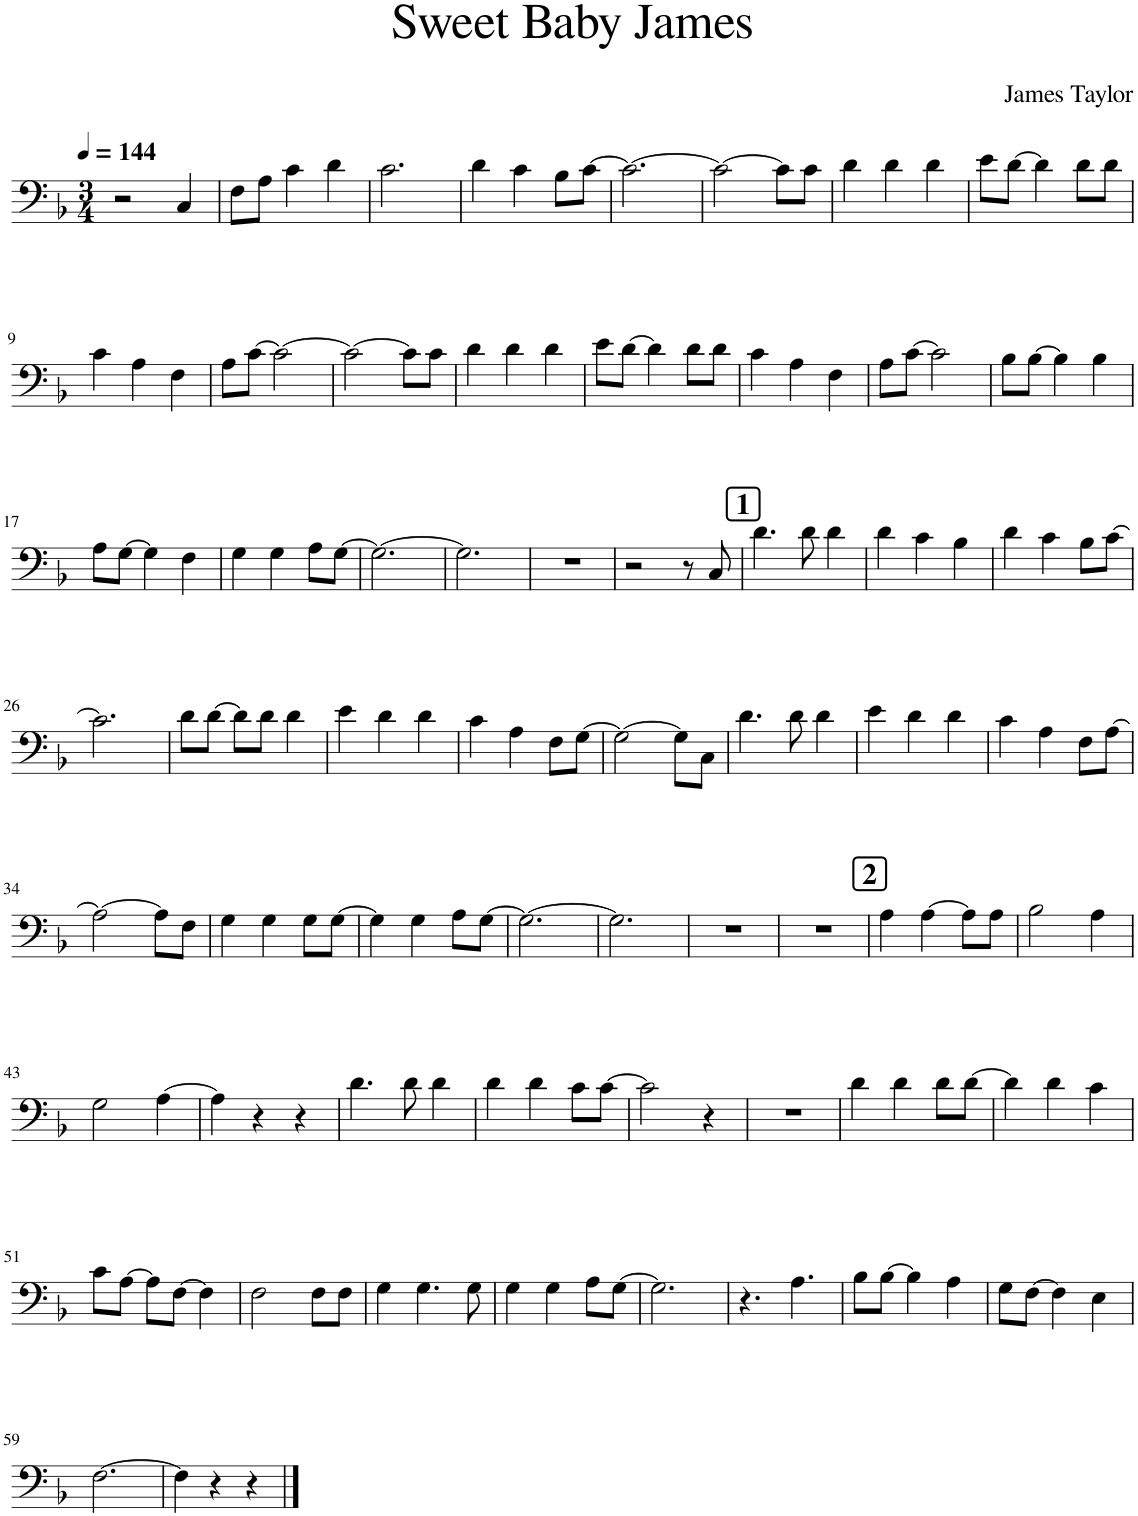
**kern
*part1
*staff1
*I"Piano
*I'Pno
*clefF4
*k[b-]
*F:
*M3/4
*MM144
=1
2r
4C/
=2
8F\L
8A\J
4c\
4d\
=3
2.c\
=4
4d\
4c\
8B-\L
[8c\J
=5
2.c\_
=6
2c\_
8c\L]
8c\J
=7
4d\
4d\
4d\
=8
8e\L
[8d\J
4d\]
8d\L
8d\J
!!LO:LB:g=z
=9
4c\
4A\
4F\
=10
8A\L
[8c\J
2c\_
=11
2c\_
8c\L]
8c\J
=12
4d\
4d\
4d\
=13
8e\L
[8d\J
4d\]
8d\L
8d\J
=14
4c\
4A\
4F\
=15
8A\L
[8c\J
2c\]
=16
8B-\L
[8B-\J
4B-\]
4B-\
!!LO:LB:g=z
=17
8A\L
[8G\J
4G\]
4F\
=18
4G\
4G\
8A\L
[8G\J
=19
2.G\_
=20
2.G\]
=21
2.r
=22
2r
8r
8C/
!!LO:REH:place=s1:a:B:cj:fs=14:t=1
=23
4.d\
8d\
4d\
=24
4d\
4c\
4B-\
=25
4d\
4c\
8B-\L
[8c\J
!!LO:LB:g=z
=26
2.c\]
=27
8d\L
[8d\J
8d\L]
8d\J
4d\
=28
4e\
4d\
4d\
=29
4c\
4A\
8F\L
[8G\J
=30
2G\_
8G\L]
8C\J
=31
4.d\
8d\
4d\
=32
4e\
4d\
4d\
=33
4c\
4A\
8F\L
[8A\J
!!LO:LB:g=z
=34
2A\_
8A\L]
8F\J
=35
4G\
4G\
8G\L
[8G\J
=36
4G\]
4G\
8A\L
[8G\J
=37
2.G\_
=38
2.G\]
=39
2.r
=40
2.r
!!LO:REH:place=s1:a:B:cj:fs=14:t=2
=41
4A\
[4A\
8A\L]
8A\J
=42
2B-\
4A\
!!LO:LB:g=z
=43
2G\
[4A\
=44
4A\]
4r
4r
=45
4.d\
8d\
4d\
=46
4d\
4d\
8c\L
[8c\J
=47
2c\]
4r
=48
2.r
=49
4d\
4d\
8d\L
[8d\J
=50
4d\]
4d\
4c\
!!LO:LB:g=z
=51
8c\L
[8A\J
8A\L]
[8F\J
4F\]
=52
2F\
8F\L
8F\J
=53
4G\
4.G\
8G\
=54
4G\
4G\
8A\L
[8G\J
=55
2.G\]
=56
4.r
4.A\
=57
8B-\L
[8B-\J
4B-\]
4A\
=58
8G\L
[8F\J
4F\]
4E\
!!LO:LB:g=z
=59
[2.F\
=60
4F\]
4r
4r
==
*-
